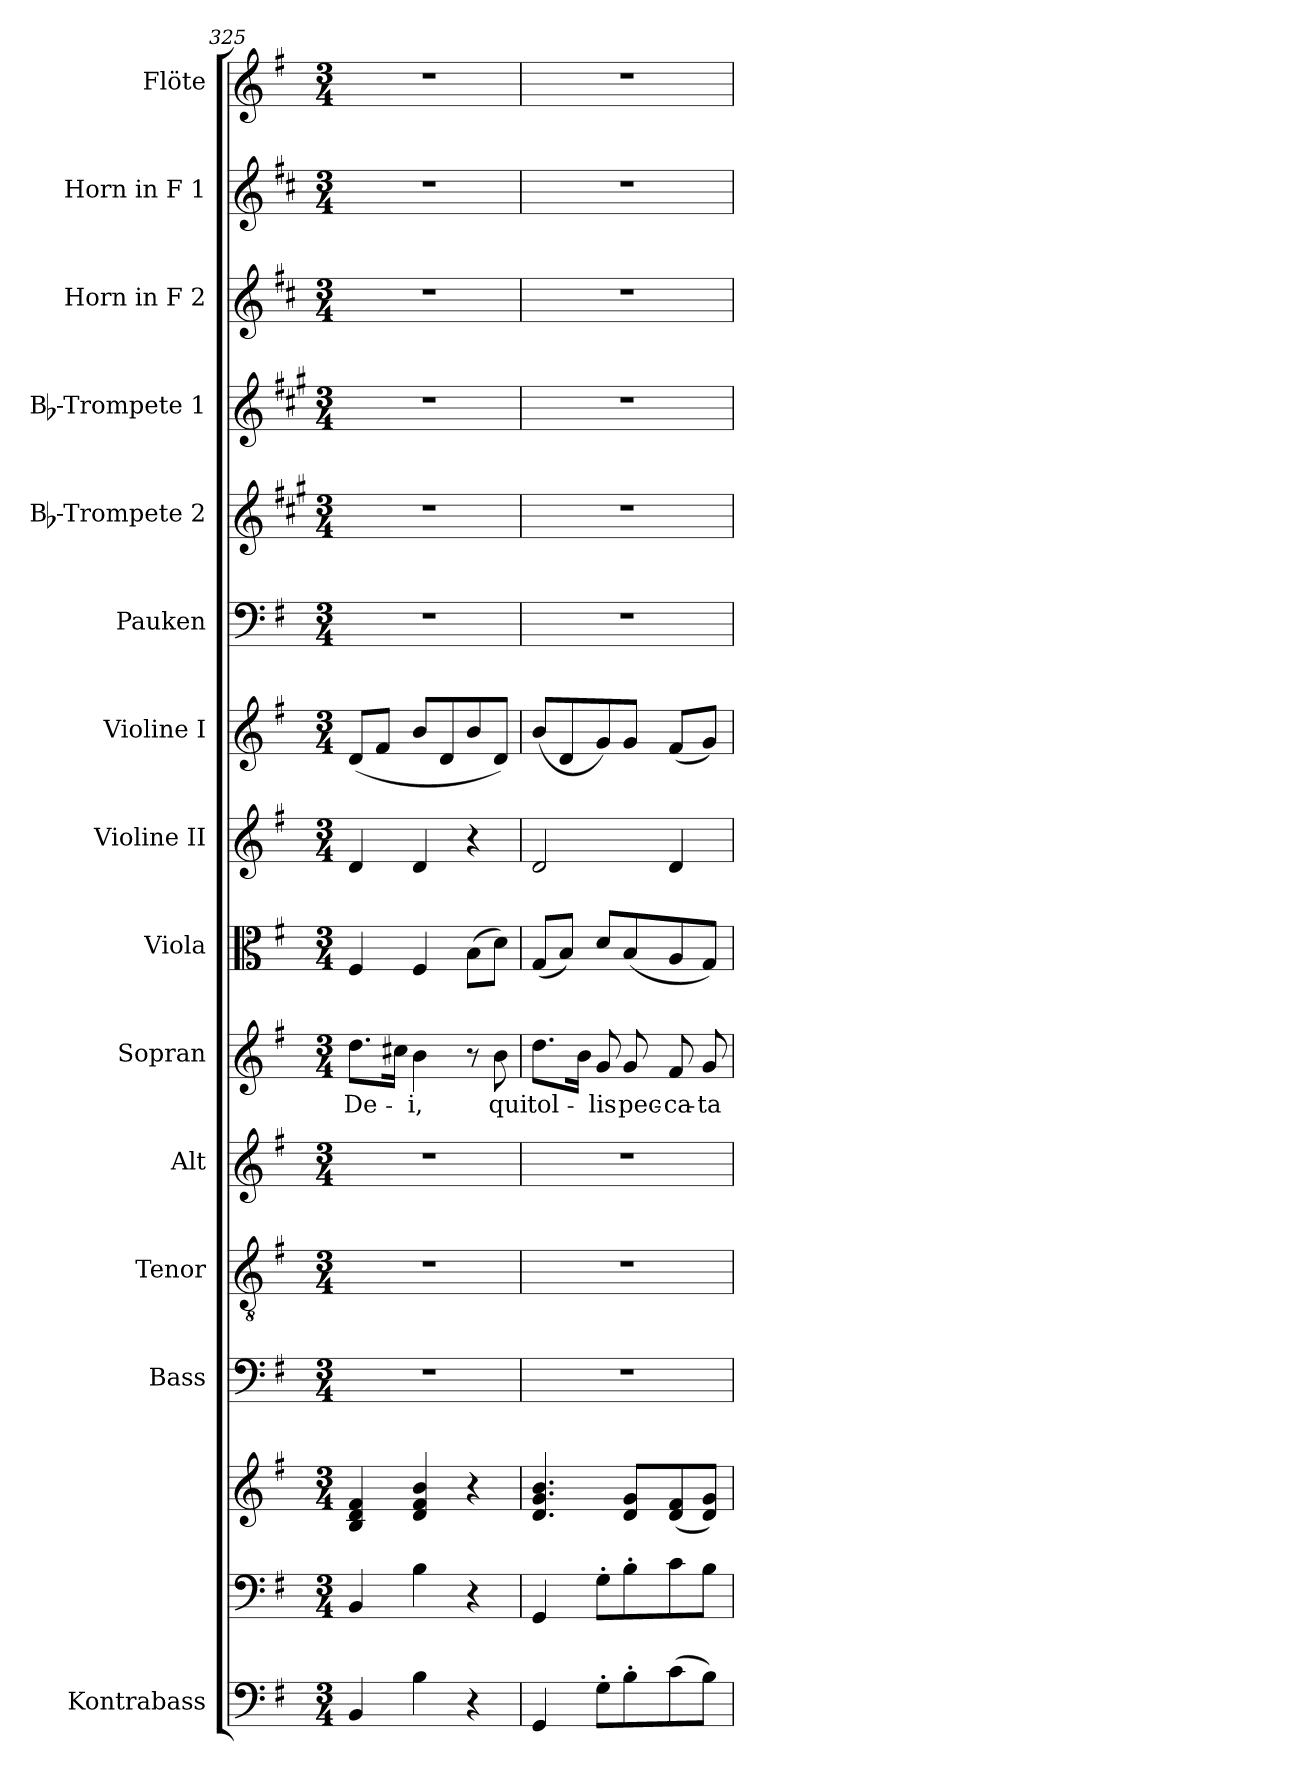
**kern	**kern	**kern	**kern	**kern	**kern	**kern	**text	**kern	**kern	**kern	**kern	**kern	**kern	**kern	**kern	**kern
*part15	*part14	*part14	*part13	*part12	*part11	*part10	*part10	*part9	*part8	*part7	*part6	*part5	*part4	*part3	*part2	*part1
*staff16	*staff15	*staff14	*staff13	*staff12	*staff11	*staff10	*staff10	*staff9	*staff8	*staff7	*staff6	*staff5	*staff4	*staff3	*staff2	*staff1
*I"Kontrabass	*	*	*I"Bass	*I"Tenor	*I"Alt	*I"Sopran	*	*I"Viola	*I"Violine II	*I"Violine I	*I"Pauken	*I"Bb-Trompete 2	*I"Bb-Trompete 1	*I"Horn in F 2	*I"Horn in F 1	*I"Flöte
*I'Kb.	*	*	*I'B.	*I'T.	*I'A.	*I'S.	*	*I'Vla.	*I'Vl. II	*I'Vl. I	*I'Pk.	*I'Bb Trp. 2	*I'Bb Trp. 1	*	*	*I'Fl.
*clefF4	*clefF4	*clefG2	*clefF4	*clefGv2	*clefG2	*clefG2	*	*clefC3	*clefG2	*clefG2	*clefF4	*clefG2	*clefG2	*clefG2	*clefG2	*clefG2
*ITrd7c12	*	*	*	*	*	*	*	*	*	*	*	*ITrd1c2	*ITrd1c2	*ITrd4c7	*ITrd4c7	*
*k[f#]	*k[f#]	*k[f#]	*k[f#]	*k[f#]	*k[f#]	*k[f#]	*	*k[f#]	*k[f#]	*k[f#]	*k[f#]	*k[f#]	*k[f#]	*k[f#]	*k[f#]	*k[f#]
*G:	*G:	*G:	*G:	*G:	*G:	*G:	*	*G:	*G:	*G:	*G:	*G:	*G:	*G:	*G:	*G:
*M3/4	*M3/4	*M3/4	*M3/4	*M3/4	*M3/4	*M3/4	*	*M3/4	*M3/4	*M3/4	*M3/4	*M3/4	*M3/4	*M3/4	*M3/4	*M3/4
=325	=325	=325	=325	=325	=325	=325	=325	=325	=325	=325	=325	=325	=325	=325	=325	=325
!	!	!	!	!	!	!	!LO:LY:b	!	!	!	!	!	!	!	!	!
4BBB/	4BB/	4B/ 4d/ 4f#/	2.r	2.r	2.r	8.dd\L	De-	4F#/	4d/	(<8d/L	2.r	2.r	2.r	2.r	2.r	2.r
.	.	.	.	.	.	.	.	.	.	8f#/J	.	.	.	.	.	.
.	.	.	.	.	.	16cc#X\Jk	.	.	.	.	.	.	.	.	.	.
!	!	!	!	!	!	!	!LO:LY:b	!	!	!	!	!	!	!	!	!
4BB\	4B\	4d/ 4f#/ 4b/	.	.	.	4b\	-i,	4F#/	4d/	8b/L	.	.	.	.	.	.
.	.	.	.	.	.	.	.	.	.	8d/	.	.	.	.	.	.
4r	4r	4r	.	.	.	8r	.	(>8B\L	4r	8b/	.	.	.	.	.	.
!	!	!	!	!	!	!	!LO:LY:b	!	!	!	!	!	!	!	!	!
.	.	.	.	.	.	8b\	qui	8d\J)	.	8d/J)	.	.	.	.	.	.
!!LO:PB:g=z
=326	=326	=326	=326	=326	=326	=326	=326	=326	=326	=326	=326	=326	=326	=326	=326	=326
!	!	!	!	!	!	!	!LO:LY:b	!	!	!	!	!	!	!	!	!
4GGG/	4GG/	4.d/ 4.g/ 4.b/	2.r	2.r	2.r	8.dd\L	tol-	(<8G/L	2d/	(<8b/L	2.r	2.r	2.r	2.r	2.r	2.r
.	.	.	.	.	.	.	.	8B/J)	.	8d/	.	.	.	.	.	.
.	.	.	.	.	.	16b\Jk	.	.	.	.	.	.	.	.	.	.
!	!	!	!	!	!	!	!LO:LY:b	!	!	!	!	!	!	!	!	!
8GG'>\L	8G'>\L	.	.	.	.	8g/	-lis	8d/L	.	8g/)	.	.	.	.	.	.
!	!	!	!	!	!	!	!LO:LY:b	!	!	!	!	!	!	!	!	!
8BB'>\	8B'>\	8d/ 8g/L	.	.	.	8g/	pec-	(<8B/	.	8g/J	.	.	.	.	.	.
!	!	!	!	!	!	!	!LO:LY:b	!	!	!	!	!	!	!	!	!
(>8C\	8c\	(>8d/ 8f#/	.	.	.	8f#/	-ca-	8A/	4d/	(<8f#/L	.	.	.	.	.	.
!	!	!	!	!	!	!	!LO:LY:b	!	!	!	!	!	!	!	!	!
8BB\J)	8B\J	8d/ 8g/J)	.	.	.	8g/	-ta	8G/J)	.	8g/J)	.	.	.	.	.	.
=	=	=	=	=	=	=	=	=	=	=	=	=	=	=	=	=
*-	*-	*-	*-	*-	*-	*-	*-	*-	*-	*-	*-	*-	*-	*-	*-	*-
